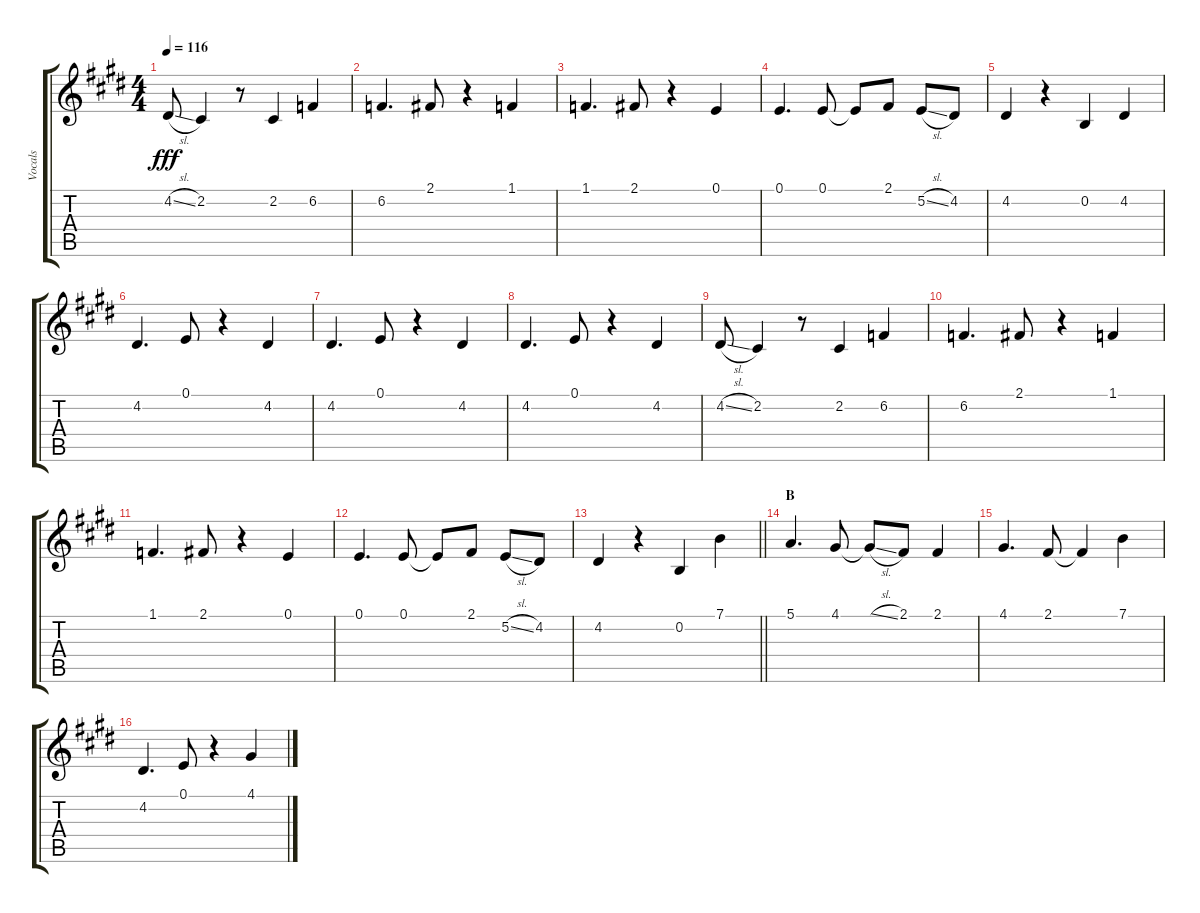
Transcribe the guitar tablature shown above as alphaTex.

\track ("Vocals" "Vocals") {instrument voiceoohs}
\staff {score tabs}
\tuning (E4 B3 G3 D3 A2 E2) {hide}
\ts (4 4)
\tempo 116
\clef g2
\ks e
4.2{sl}.8{dy fff} 2.2.4 r.8 2.2.4 6.2.4 |
6.2.4{d} 2.1.8 r.4 1.1.4 |
1.1.4{d} 2.1.8 r.4 0.1.4 |
0.1.4{d} 0.1.8 0.1{t}.8 2.1.8 5.2{sl}.8 4.2.8 |
4.2.4 r.4 0.2.4 4.2.4 |
4.2.4{d} 0.1.8 r.4 4.2.4 |
4.2.4{d} 0.1.8 r.4 4.2.4 |
4.2.4{d} 0.1.8 r.4 4.2.4 |
4.2{sl}.8 2.2.4 r.8 2.2.4 6.2.4 |
6.2.4{d} 2.1.8 r.4 1.1.4 |
1.1.4{d} 2.1.8 r.4 0.1.4 |
0.1.4{d} 0.1.8 0.1{t}.8 2.1.8 5.2{sl}.8 4.2.8 |
\barLineRight lightlight
4.2.4 r.4 0.2.4 7.1.4 |
\section ("" "B")
5.1.4{d} 4.1.8 4.1{sl t}.8 2.1.8 2.1.4 |
4.1.4{d} 2.1.8 2.1{t}.4 7.1.4 |
4.2.4{d} 0.1.8 r.4 4.1.4
